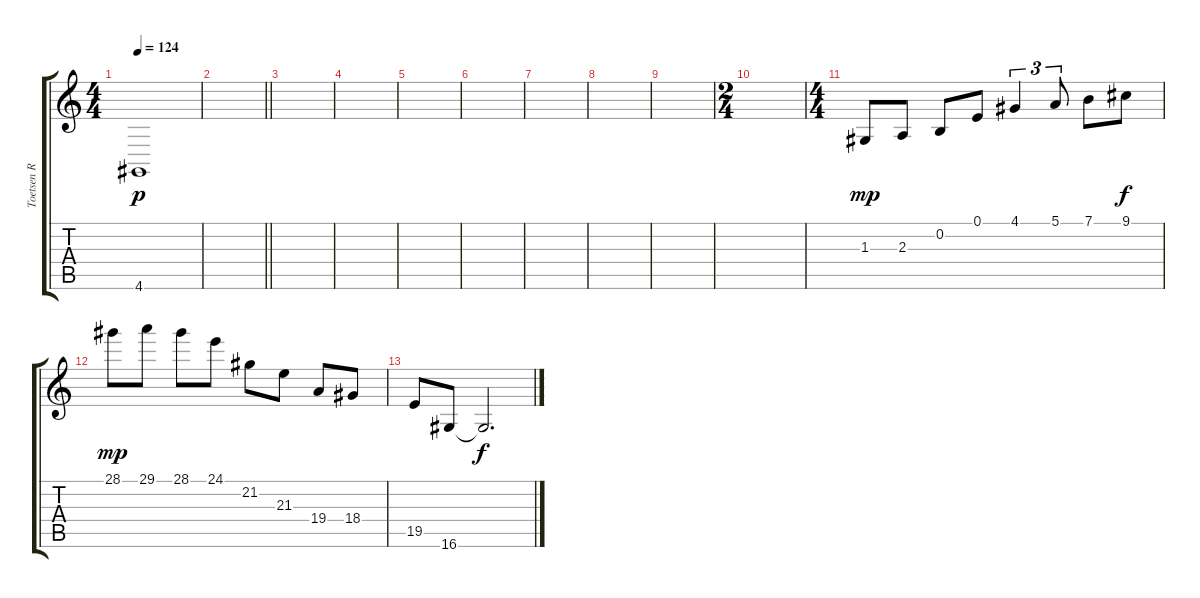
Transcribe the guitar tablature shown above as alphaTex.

\track ("Toetsen R" "Toetsen R") {instrument acousticgrandpiano}
\staff {score tabs}
\tuning (E4 B3 G3 D3 A2 E2) {hide}
\ts (4 4)
\tempo 124
\clef g2
\ks c
4.6.1{dy p} |
\barLineRight lightlight
|
|
|
|
|
|
|
|
\ts (2 4)
|
\ts (4 4)
1.3.8{dy mp} 2.3.8 0.2.8 0.1.8 4.1.4{tu (3 2)} 5.1.8{tu (3 2)} 7.1.8 9.1.8{dy f} |
28.1.8{dy mp} 29.1.8 28.1.8 24.1.8 21.2.8 21.3.8 19.4.8 18.4.8 |
19.5.8 16.6.8 16.6{t}.2{d dy f}
